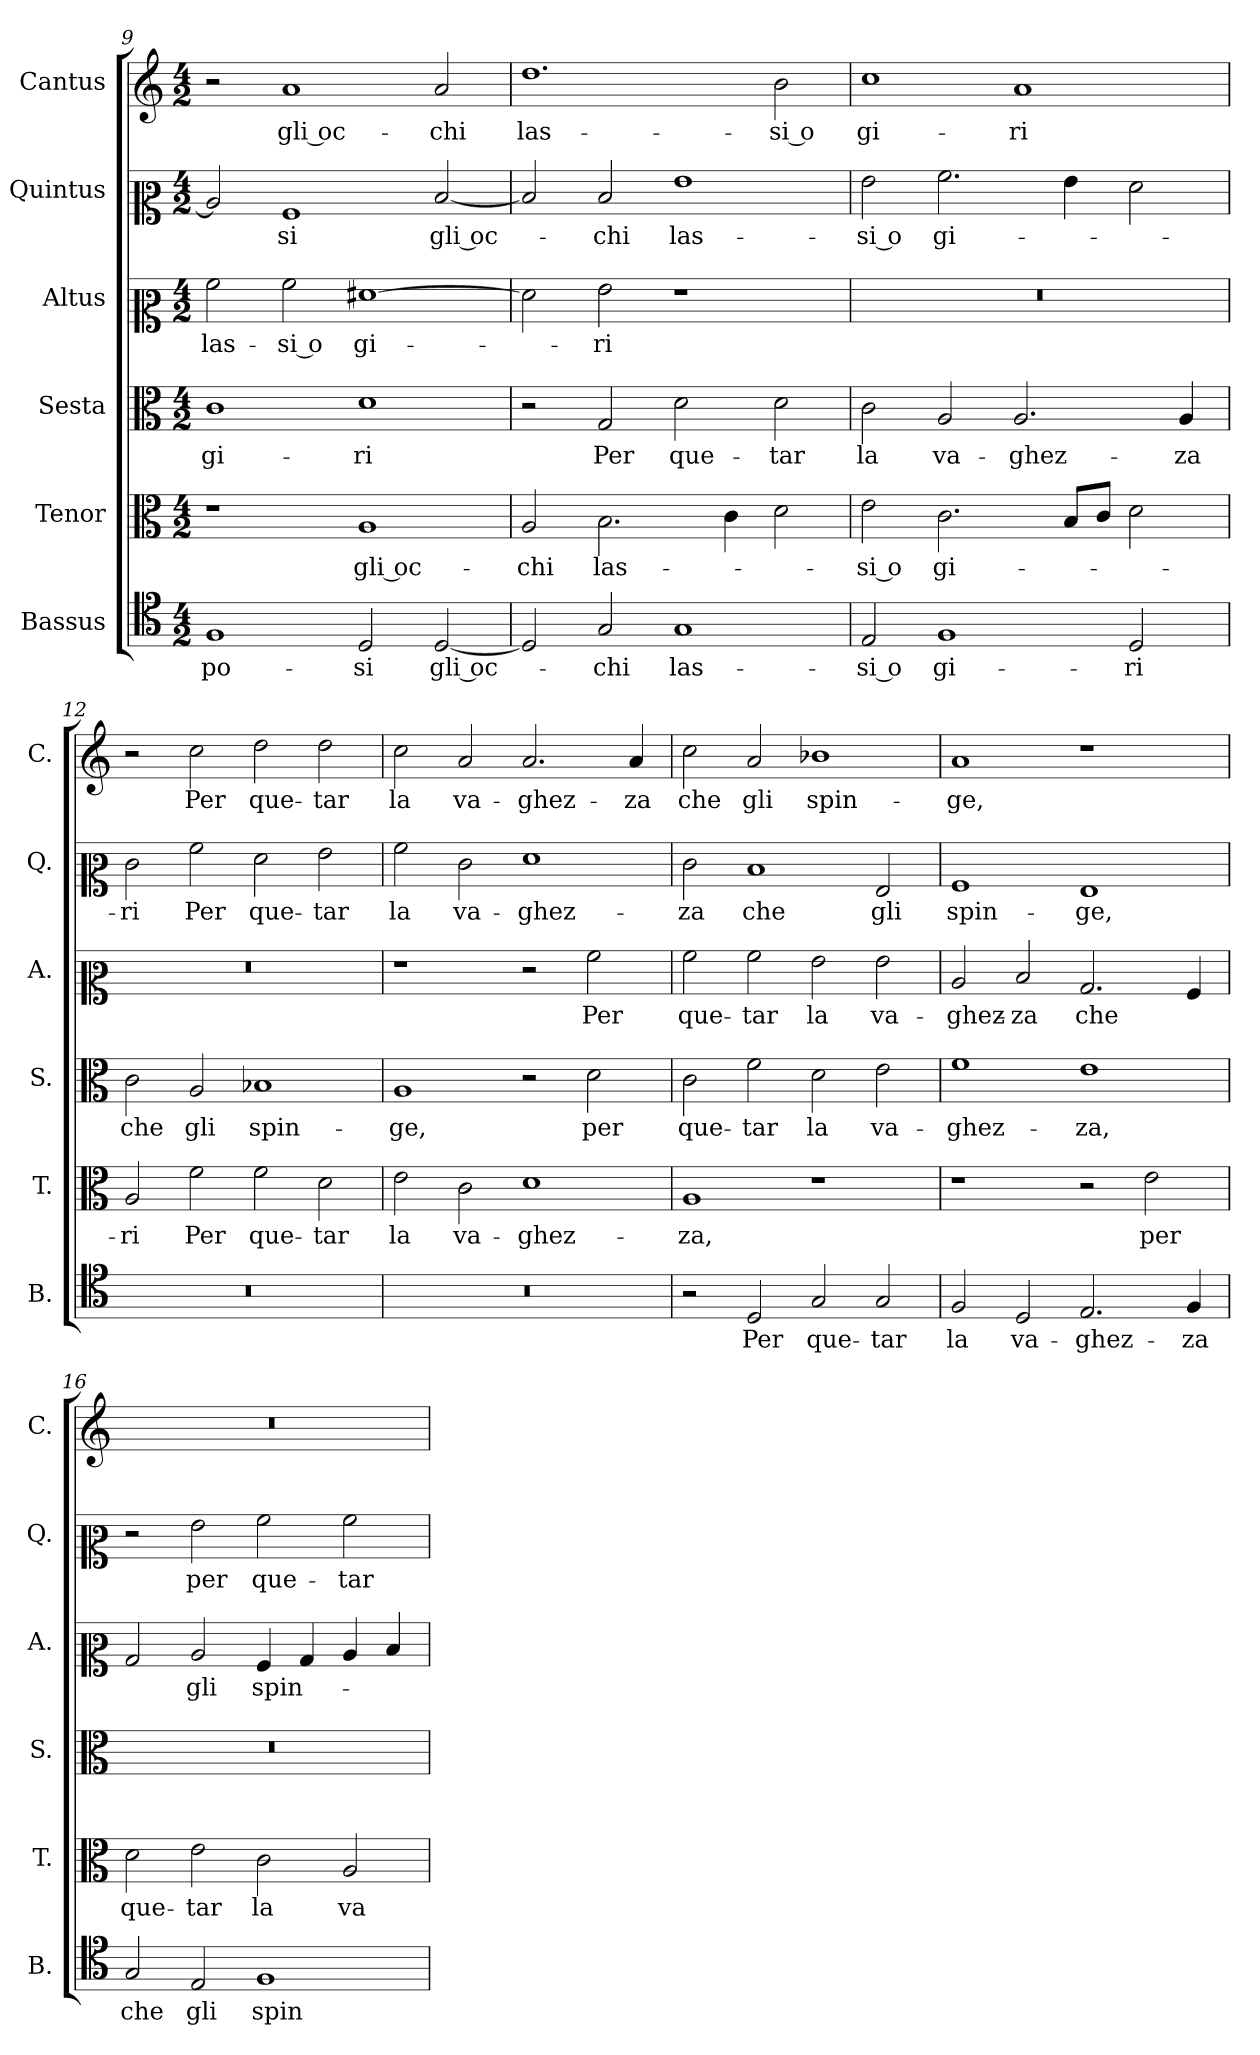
**kern	**text	**kern	**text	**kern	**text	**kern	**text	**kern	**text	**kern	**text
*part6	*part6	*part5	*part5	*part4	*part4	*part3	*part3	*part2	*part2	*part1	*part1
*staff6	*staff6	*staff5	*staff5	*staff4	*staff4	*staff3	*staff3	*staff2	*staff2	*staff1	*staff1
*I"Bassus	*	*I"Tenor	*	*I"Sesta	*	*I"Altus	*	*I"Quintus	*	*I"Cantus	*
*I'B.	*	*I'T.	*	*I'S.	*	*I'A.	*	*I'Q.	*	*I'C.	*
*clefC4	*	*clefC3	*	*clefC3	*	*clefC2	*	*clefC2	*	*clefG2	*
*k[]	*	*k[]	*	*k[]	*	*k[]	*	*k[]	*	*k[]	*
*M4/2	*	*M4/2	*	*M4/2	*	*M4/2	*	*M4/2	*	*M4/2	*
=9	=9	=9	=9	=9	=9	=9	=9	=9	=9	=9	=9
1F	po-	1r	.	1c	gi-	2a\	las-	2c/]	.	2r	.
.	.	.	.	.	.	2a\	-si o	1A	-si	1a	gli oc-
2D/	-si	1A	gli oc-	1d	-ri	[1f#X	gi-	.	.	.	.
[2D/	gli oc-	.	.	.	.	.	.	[2d/	gli oc-	2a/	-chi
=10	=10	=10	=10	=10	=10	=10	=10	=10	=10	=10	=10
2D/]	.	2A/	-chi	2r	.	2f#\]	.	2d/]	.	1.dd	las-
2G/	-chi	2.B\	las-	2G/	Per	2g\	-ri	2d/	-chi	.	.
1G	las-	.	.	2d\	que-	1r	.	1g	las-	.	.
.	.	4c\	.	.	.	.	.	.	.	.	.
.	.	2d\	.	2d\	-tar	.	.	.	.	2b\	-si o
=11	=11	=11	=11	=11	=11	=11	=11	=11	=11	=11	=11
2E/	-si o	2e\	-si o	2c\	la	0r	.	2g\	-si o	1cc	gi-
1F	gi-	2.c\	gi-	2A/	va-	.	.	2.a\	gi-	.	.
.	.	.	.	2.A/	-ghez-	.	.	.	.	1a	-ri
.	.	8B/L	.	.	.	.	.	4g\	.	.	.
.	.	8c/J	.	.	.	.	.	.	.	.	.
2D/	-ri	2d\	.	.	.	.	.	2f\	.	.	.
.	.	.	.	4A/	-za	.	.	.	.	.	.
=12	=12	=12	=12	=12	=12	=12	=12	=12	=12	=12	=12
0r	.	2A/	-ri	2c\	che	0r	.	2e\	-ri	2r	.
.	.	2f\	Per	2A/	gli	.	.	2a\	Per	2cc\	Per
.	.	2f\	que-	1B-X	spin-	.	.	2f\	que-	2dd\	que-
.	.	2d\	-tar	.	.	.	.	2g\	-tar	2dd\	-tar
=13	=13	=13	=13	=13	=13	=13	=13	=13	=13	=13	=13
0r	.	2e\	la	1A	-ge,	1r	.	2a\	la	2cc\	la
.	.	2c\	va-	.	.	.	.	2e\	va-	2a/	va-
.	.	1d	-ghez-	2r	.	2r	.	1f	-ghez-	2.a/	-ghez-
.	.	.	.	2d\	per	2a\	Per	.	.	.	.
.	.	.	.	.	.	.	.	.	.	4a/	-za
!!LO:PB:g=z
=14	=14	=14	=14	=14	=14	=14	=14	=14	=14	=14	=14
2r	.	1A	-za,	2c\	que-	2a\	que-	2e\	-za	2cc\	che
2D/	Per	.	.	2f\	-tar	2a\	-tar	1d	che	2a/	gli
2G/	que-	1r	.	2d\	la	2g\	la	.	.	1b-X	spin-
2G/	-tar	.	.	2e\	va-	2g\	va-	2G/	gli	.	.
=15	=15	=15	=15	=15	=15	=15	=15	=15	=15	=15	=15
2F/	la	1r	.	1f	-ghez-	2c/	-ghez-	1A	spin-	1a	-ge,
2D/	va-	.	.	.	.	2d/	-za	.	.	.	.
2.E/	-ghez-	2r	.	1e	-za,	2.B/	che	1G	-ge,	1r	.
.	.	2e\	per	.	.	.	.	.	.	.	.
4F/	-za	.	.	.	.	4A/	.	.	.	.	.
=16	=16	=16	=16	=16	=16	=16	=16	=16	=16	=16	=16
2G/	che	2d\	que-	0r	.	2B/	.	2r	.	0r	.
2E/	gli	2e\	-tar	.	.	2c/	gli	2g\	per	.	.
1F	spin-	2c\	la	.	.	4A/	spin-	2a\	que-	.	.
.	.	.	.	.	.	4B/	.	.	.	.	.
.	.	2A/	va-	.	.	4c/	.	2a\	-tar	.	.
.	.	.	.	.	.	4d/	.	.	.	.	.
=	=	=	=	=	=	=	=	=	=	=	=
*-	*-	*-	*-	*-	*-	*-	*-	*-	*-	*-	*-
